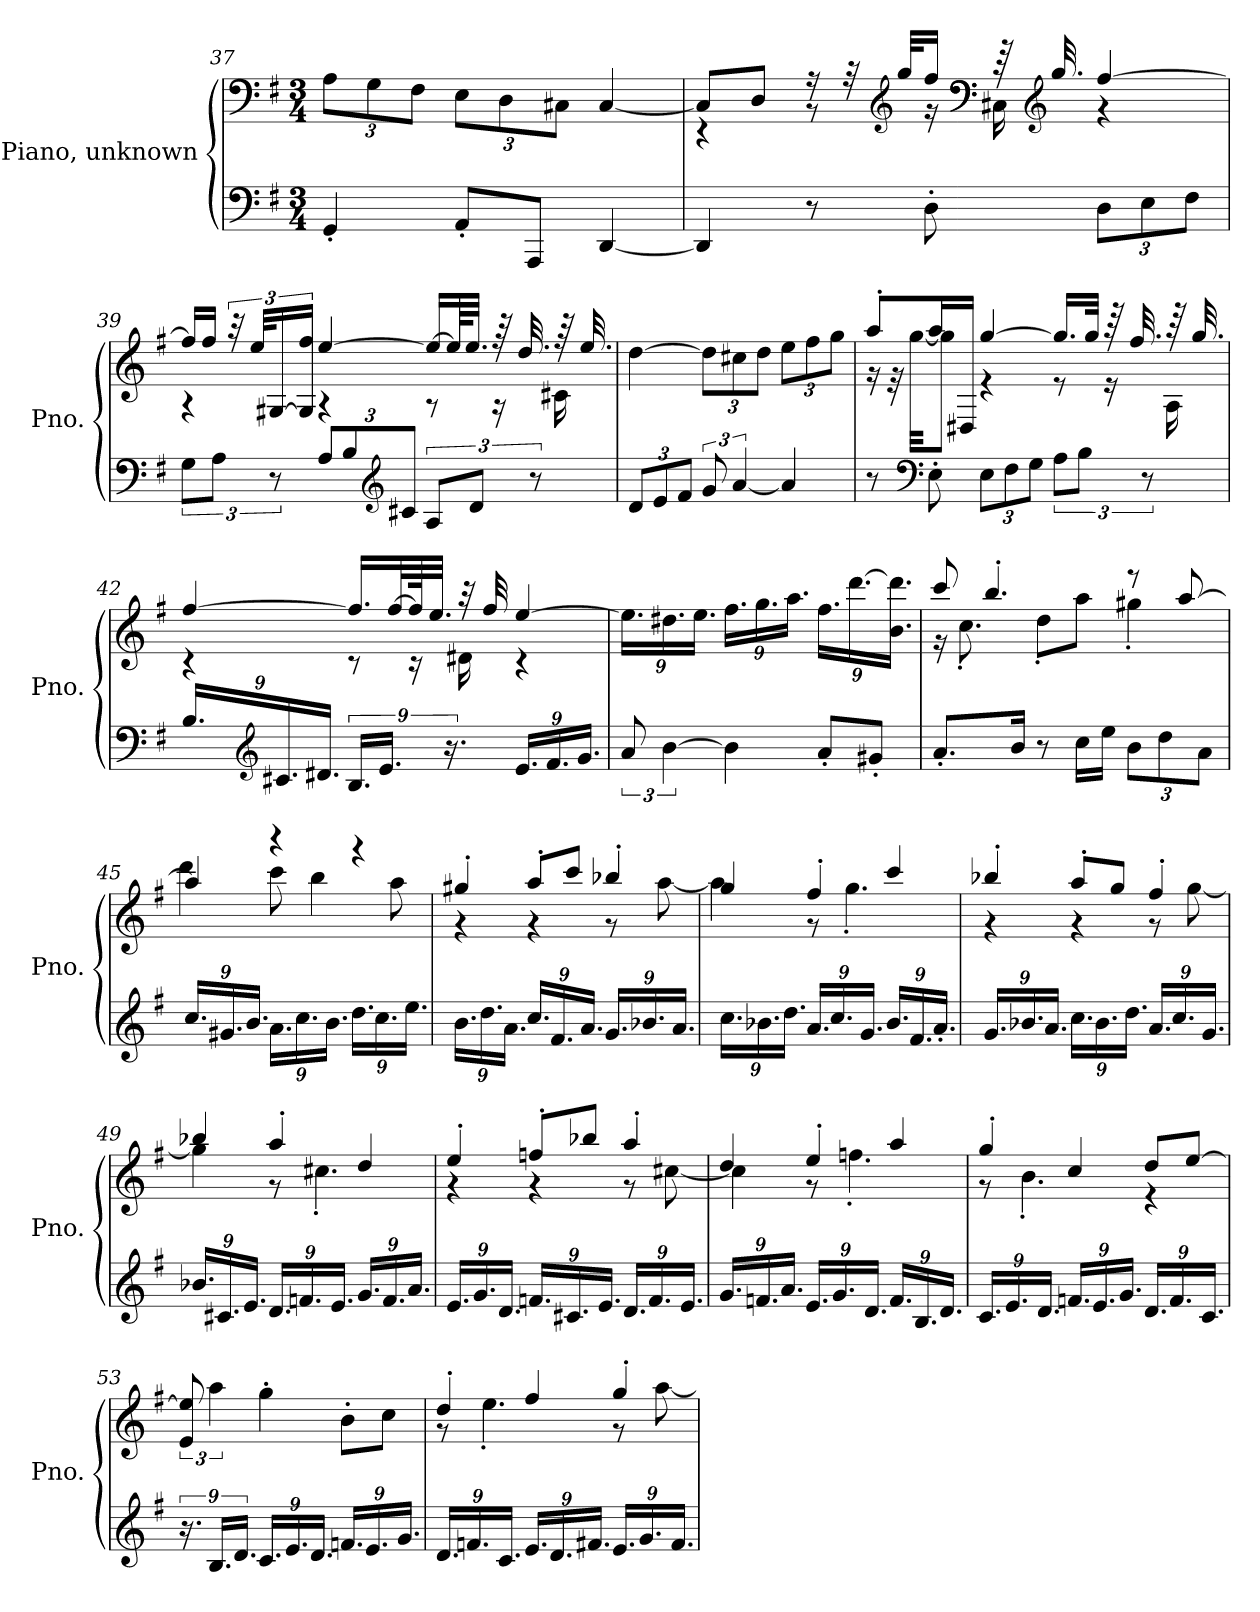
**kern	**kern
*part1	*part1
*staff2	*staff1
*I"Piano, unknown	*
*I'Pno.	*
*clefF4	*clefF4
*k[f#]	*k[f#]
*M3/4	*M3/4
*	*Xbrackettup
=37	=37
4GG'/	12A\L
.	12G\
.	12F#\J
8AA'/L	12E\L
.	12D\
8AAA/J	.
.	12C#X\J
[4DD/	[4C#/
!!LO:LB:g=z
=38	=38
*	*^
4DD/]	8C#/L]	4r
.	8D/J	.
8r	16r	8r
.	32r	.
*	*clefG2	*
.	32gg/KLL	.
8D'\	16ff#/JJ	16r
*	*clefF4	*
.	64r	16C#X\
*	*clefG2	*
.	32.gg/	.
*Xbrackettup	*	*
12D\L	[4ff#/	4r
12E\	.	.
12F#\J	.	.
=39	=39	=39
*brackettup	*	*
12G\L	16ff#/LL]	4r
.	16ff#/JJ	.
12A\J	.	.
*	*brackettup	*
.	48r	.
.	48ee/KLL	.
12r	[24G#X/	.
.	24G#/] 24ff#/JJ	.
*Xbrackettup	*	*
12A/L	[4ee/	4r
12B/	.	.
*clefG2	*	*
12c#X/J	.	.
*brackettup	*	*
12A/L	16ee/LL_	8r
.	64ee/KL]	.
.	32.ee/JJJ	.
12d/J	.	.
.	64r	16r
.	32.dd/	.
12r	.	.
.	64r	16c#X\
.	32.ee/	.
*	*v	*v
!!LO:LB:g=z
=40	=40
*Xbrackettup	*
12d/L	[4dd\
12e/	.
12f#/J	.
*brackettup	*Xbrackettup
12g/	12dd\L]
[6a/	12cc#X\
.	12dd\J
4a/]	12ee\L
.	12ff#\
.	12gg\J
=41	=41
*	*^
8r	8aa'/L	16r
.	.	32r
.	.	[32gg\KKL
*clefF4	*	*
8E'\	16aa/L	8gg\J]
.	16D#X/JJ	.
*Xbrackettup	*	*
12E\L	[4gg/	4r
12F#\	.	.
12G\J	.	.
*brackettup	*	*
12A\L	16.gg/LL]	8r
12B\J	.	.
.	32gg/JJk	.
.	64r	16r
.	32.ff#/	.
12r	.	.
.	64r	16A\
.	32.gg/	.
!!LO:LB:g=z	!!
=42	=42	=42
18.B/LL	[4ff#/	4r
*clefG2	*	*
18.c#X/	.	.
18.d#X/JJ	.	.
18.B/LL	16.ff#/LL]	8r
18.e/JJ	.	.
.	[32ff#/L	.
.	64ff#/K]	16r
.	32.ee/JJJ	.
18.r	.	.
.	32r	16d#X\
.	32ff#/	.
18.e/LL	[4ee/	4r
18.f#/	.	.
18.g/JJ	.	.
*	*v	*v
=43	=43
12a/	18.ee\LL]
[6b\	18.dd#X\
.	18.ee\JJ
4b\]	18.ff#\LL
.	18.gg\
.	18.aa\JJ
8a'/L	18.ff#\LL
.	[18.ddd\
8g#X'/J	.
.	18.b\ 18.ddd\]JJ
!!LO:LB:g=z
=44	=44
*	*^
8.a'/L	8ccc/	16r
.	.	8.cc'\
.	4.bb'/	.
16b/Jk	.	.
8r	.	8dd'\L
16cc\LL	.	8aa\J
16ee\JJ	.	.
*Xbrackettup	*	*
12b\L	8r	4gg#X'\
12dd\	.	.
.	[8aa/	.
12a\J	.	.
=45	=45	=45
18.cc/LL	4aa/]	4ddd\
18.g#X/	.	.
18.b/JJ	.	.
18.a\LL	4r	8ccc\
18.cc\	.	.
.	.	4bb\
18.b\JJ	.	.
18.dd\LL	4r	.
18.cc\	.	.
.	.	8aa\
18.ee\JJ	.	.
=46	=46	=46
18.b\LL	4gg#X'/	4r
18.dd\	.	.
18.a\JJ	.	.
18.cc/LL	8aa'/L	4r
18.f#/	.	.
.	8ccc/J	.
18.a/JJ	.	.
18.g/LL	4bb-X'/	8r
18.b-X/	.	.
.	.	[8aa\
18.a/JJ	.	.
!!LO:LB:g=z	!!
=47	=47	=47
18.cc\LL	4gg/	4aa\]
18.b-X\	.	.
18.dd\JJ	.	.
18.a/LL	4ff#'/	8r
18.cc/	.	.
.	.	4.gg'\
18.g/JJ	.	.
18.b-/LL	4ccc/	.
18.f#/	.	.
18.a'/JJ	.	.
=48	=48	=48
18.g/LL	4bb-X'/	4r
18.b-X/	.	.
18.a/JJ	.	.
18.cc\LL	8aa'/L	4r
18.b-\	.	.
.	8gg/J	.
18.dd\JJ	.	.
18.a/LL	4ff#'/	8r
18.cc/	.	.
.	.	[8gg\
18.g/JJ	.	.
=49	=49	=49
18.b-X/LL	4bb-X/	4gg\]
18.c#X/	.	.
18.e/JJ	.	.
18.d/LL	4aa'/	8r
18.fn/	.	.
.	.	4.cc#X'\
18.e/JJ	.	.
18.g/LL	4dd/	.
18.f/	.	.
18.a/JJ	.	.
!!LO:PB:g=z	!!
=50	=50	=50
18.e/LL	4ee'/	4r
18.g/	.	.
18.d/JJ	.	.
18.fn/LL	8ffn'/L	4r
18.c#X/	.	.
.	8bb-X/J	.
18.e/JJ	.	.
18.d/LL	4aa'/	8r
18.f/	.	.
.	.	[8cc#X\
18.e/JJ	.	.
=51	=51	=51
18.g/LL	4dd/	4cc#\]
18.fn/	.	.
18.a/JJ	.	.
18.e/LL	4ee'/	8r
18.g/	.	.
.	.	4.ffn'\
18.d/JJ	.	.
18.f/LL	4aa/	.
18.B/	.	.
18.d/JJ	.	.
=52	=52	=52
18.c/LL	4gg'/	8r
18.e/	.	.
.	.	4.b'\
18.d/JJ	.	.
18.fn/LL	4cc/	.
18.e/	.	.
18.g/JJ	.	.
18.d/LL	8dd/L	4r
18.f/	.	.
.	[8ee/J	.
18.c/JJ	.	.
*	*v	*v
!!LO:LB:g=z
=53	=53
*brackettup	*brackettup
18.r	12e/ 12ee/]
18.B/LL	6aa\
18.d/JJ	.
18.c/LL	4gg'\
18.e/	.
18.d/JJ	.
18.fn/LL	8b'\L
18.e/	.
.	8cc\J
18.g/JJ	.
=54	=54
*Xbrackettup	*
*	*^
18.d/LL	4dd'/	8r
18.fn/	.	.
.	.	4.ee'\
18.c/JJ	.	.
18.e/LL	4ff#/	.
18.d/	.	.
18.f#X/JJ	.	.
18.e/LL	4gg'/	8r
18.g/	.	.
.	.	[8aa\
18.f#/JJ	.	.
*	*v	*v
=	=
*-	*-
